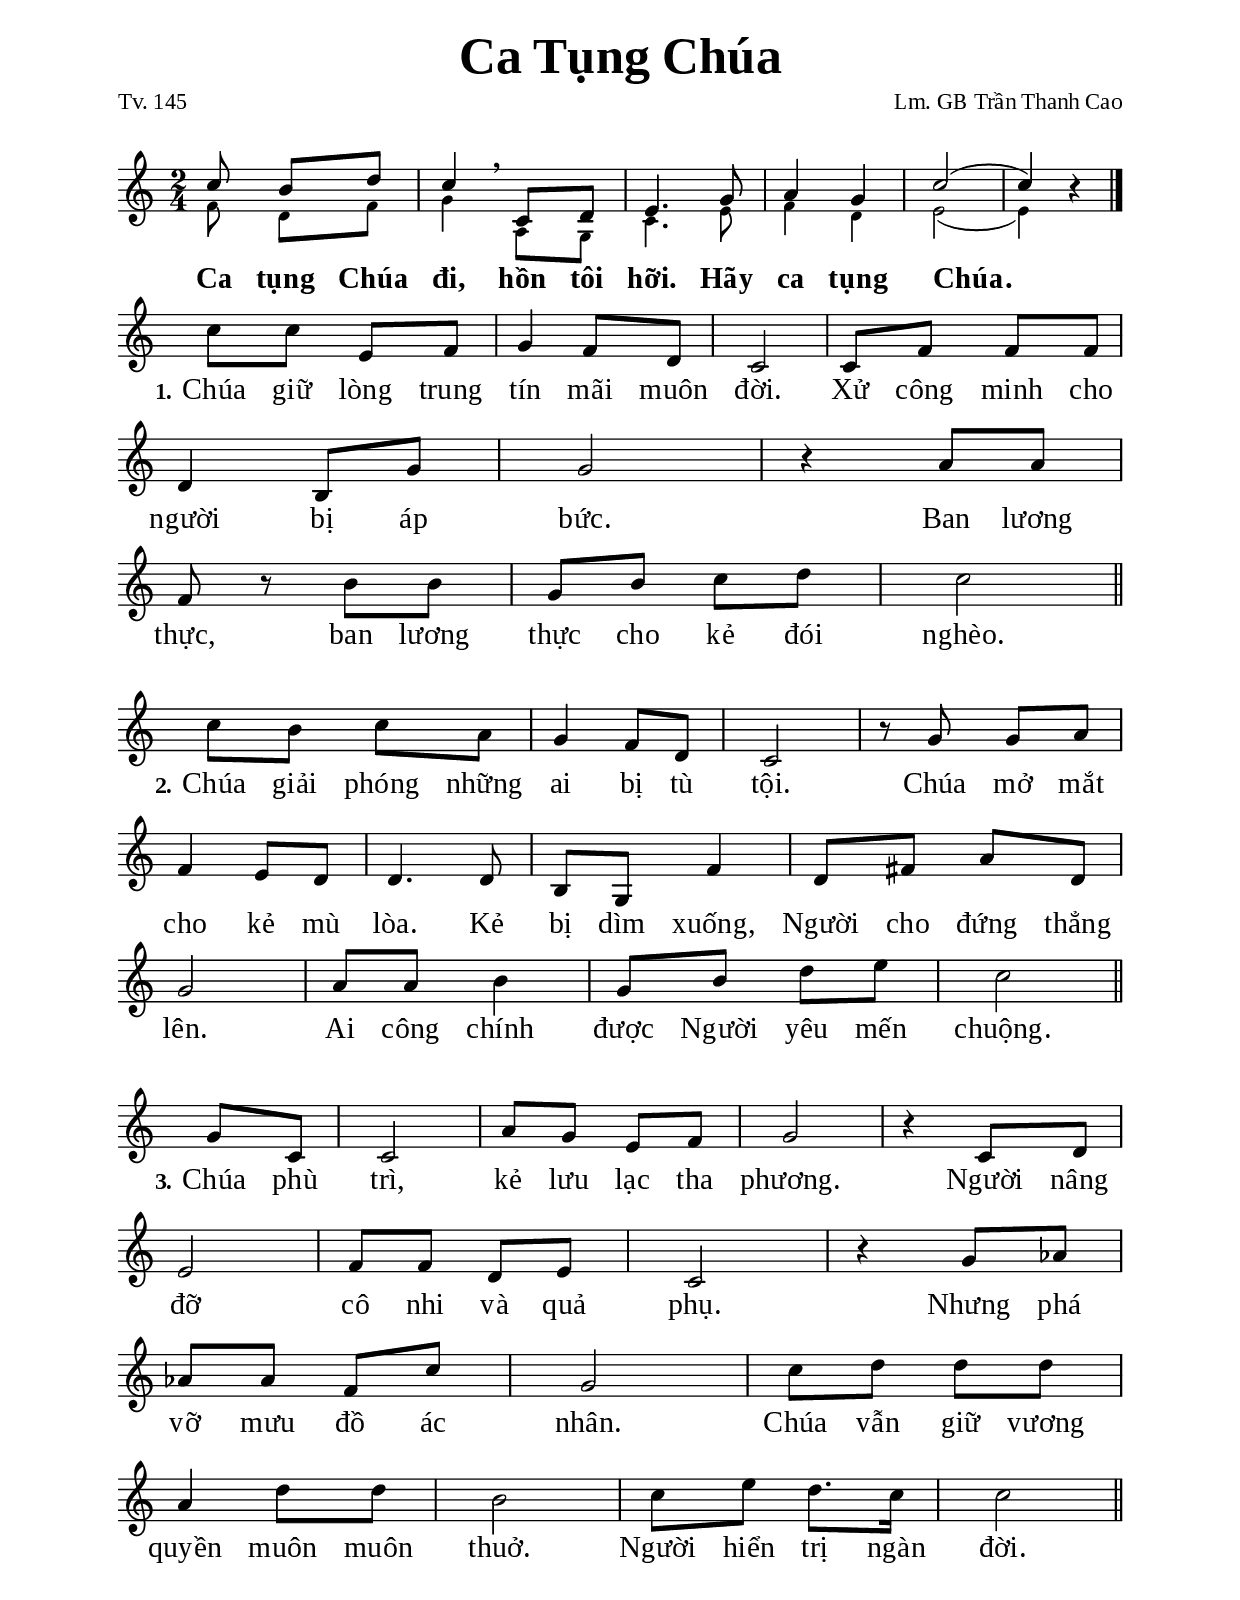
% Cài đặt chung
\version "2.22.1"
\include "english.ly"

\header {
  title = \markup { \fontsize #3 "Ca Tụng Chúa" }
  poet = "Tv. 145"
  composer = "Lm. GB Trần Thanh Cao"
  arranger = " "
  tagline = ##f
}

\paper {
  #(set-paper-size "a4")
  top-margin = 10\mm
  bottom-margin = 10\mm
  left-margin = 20\mm
  right-margin = 20\mm
  indent = #0
  #(define fonts
    (make-pango-font-tree
      "Liberation Serif"
      "Liberation Serif"
      "Liberation Serif"
      (/ 20 20)))
  page-count = #1
}

% Nhạc điệp khúc
nhacDiepKhucSop = \relative c'' {
  \partial 4. c8 b d |
  c4 \breathe c,8 d |
  e4. g8 |
  a4 g |
  c2 ( |
  c4) r \bar "|."
}

nhacDiepKhucBass = \relative c' {
  \partial 4. f8 d f |
  g4 a,8 g |
  c4. e8 |
  f4 d |
  e2 ( |
  e4) r
}

% Nhạc phiên khúc
nhacPhienKhucMot = \relative c'' {
  c8 c e, f |
  g4 f8 d |
  c2 |
  c8 f f f |
  d4 b8 g' |
  g2 |
  r4 a8 a |
  f r b b |
  g b c d |
  c2 \bar "||"
}

nhacPhienKhucHai = \relative c'' {
  c8 b c a |
  g4 f8 d |
  c2 |
  r8 g' g a |
  f4 e8 d |
  d4. d8 |
  b g f'4 |
  d8 fs a d, |
  g2 |
  a8 a b4 |
  g8 b d e |
  c2 \bar "||"
}

nhacPhienKhucBa = \relative c'' {
  \partial 4 g8 c, |
  c2 |
  a'8 g e f |
  g2 |
  r4 c,8 d |
  e2 |
  f8 f d e |
  c2 |
  r4 g'8 af |
  af af f c' |
  g2 |
  c8 d d d |
  a4 d8 d |
  b2 |
  c8 e d8. c16 |
  c2 \bar "||"
}

% Lời điệp khúc
loiDiepKhuc = \lyricmode {
  Ca tụng Chúa đi, hồn tôi hỡi.
  Hãy ca tụng Chúa.
}

% Lời phiên khúc
loiPhienKhucMot = \lyricmode {
  \set stanza = #"1."
  Chúa giữ lòng trung tín mãi muôn đời.
  Xử công minh cho người bị áp bức.
  Ban lương thực, ban lương thực cho kẻ đói nghèo.
}

loiPhienKhucHai = \lyricmode {
  \set stanza = #"2."
  Chúa giải phóng những ai bị tù tội.
  Chúa mở mắt cho kẻ mù lòa.
  Kẻ bị dìm xuống, Người cho đứng thẳng lên.
  Ai công chính được Người yêu mến chuộng.
}

loiPhienKhucBa = \lyricmode {
  \set stanza = #"3."
  Chúa phù trì, kẻ lưu lạc tha phương.
  Người nâng đỡ cô nhi và quả phụ.
  Nhưng phá vỡ mưu đồ ác nhân.
  Chúa vẫn giữ vương quyền muôn muôn thuở.
  Người hiển trị ngàn đời.
}

% Dàn trang
\score {
  \new ChoirStaff <<
    \new Staff = diepKhuc \with {
        \consists "Merge_rests_engraver"
        %\magnifyStaff #(magstep +1)
      }
      <<
      \new Voice = beSop {
        \voiceOne \key c \major \time 2/4 \nhacDiepKhucSop
      }
      \new Voice = beBas {
        \override NoteHead.font-size = #-2
        \voiceTwo \key c \major \time 2/4 \nhacDiepKhucBass
      }
    >>
    \new Lyrics \lyricsto beSop \loiDiepKhuc
  >>
  \layout {
    ragged-last = ##f
    \override Lyrics.LyricText.font-series = #'bold
    \override Lyrics.LyricText.font-size = #+2.5
    \override Lyrics.LyricSpace.minimum-distance = #2.2
    \override Score.BarNumber.break-visibility = ##(#f #f #f)
    \override Score.SpacingSpanner.uniform-stretching = ##t
  }
}

\score {
  \new ChoirStaff <<
    \new Staff = phienKhuc \with {
        %\magnifyStaff #(magstep +1)
      }
      <<
      \new Voice = beSop {
        \key c \major \time 2/4 \nhacPhienKhucMot
      }
    >>
    \new Lyrics \lyricsto beSop \loiPhienKhucMot
  >>
  \layout {
    \override Staff.TimeSignature.transparent = ##t
    \override Lyrics.LyricText.font-size = #+2.5
    \override Lyrics.LyricSpace.minimum-distance = #2.5
    \override Score.BarNumber.break-visibility = ##(#f #f #f)
    \override Score.SpacingSpanner.uniform-stretching = ##t
  }
}

\score {
  \new ChoirStaff <<
    \new Staff = phienKhuc \with {
        %\magnifyStaff #(magstep +1)
      }
      <<
      \new Voice = beSop {
        \key c \major \time 2/4 \nhacPhienKhucHai
      }
    >>
    \new Lyrics \lyricsto beSop \loiPhienKhucHai
  >>
  \layout {
    \override Staff.TimeSignature.transparent = ##t
    \override Lyrics.LyricText.font-size = #+2.5
    \override Lyrics.LyricSpace.minimum-distance = #2.5
    \override Score.BarNumber.break-visibility = ##(#f #f #f)
    \override Score.SpacingSpanner.uniform-stretching = ##t
  }
}

\score {
  \new ChoirStaff <<
    \new Staff = phienKhuc \with {
        %\magnifyStaff #(magstep +1)
      }
      <<
      \new Voice = beSop {
        \key c \major \time 2/4 \nhacPhienKhucBa
      }
    >>
    \new Lyrics \lyricsto beSop \loiPhienKhucBa
  >>
  \layout {
    \override Staff.TimeSignature.transparent = ##t
    \override Lyrics.LyricText.font-size = #+2.5
    \override Lyrics.LyricSpace.minimum-distance = #2.5
    \override Score.BarNumber.break-visibility = ##(#f #f #f)
    \override Score.SpacingSpanner.uniform-stretching = ##t
  }
}
